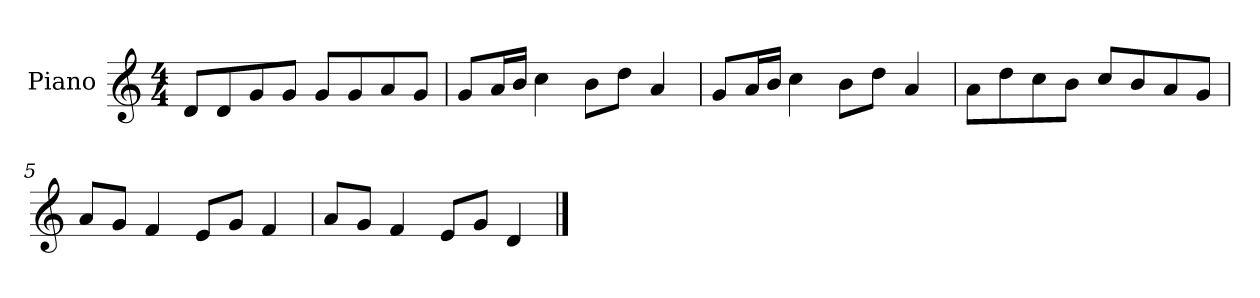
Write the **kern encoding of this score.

**kern
*part1
*staff1
*I"Piano
*I'P-no
*clefG2
*k[]
*M4/4
*MM90
=1
8d/L
8d/
8g/
8g/J
8g/L
8g/
8a/
8g/J
=2
8g/L
16a/L
16b/JJ
4cc\
8b\L
8dd\J
4a/
=3
8g/L
16a/L
16b/JJ
4cc\
8b\L
8dd\J
4a/
=4
8a\L
8dd\
8cc\
8b\J
8cc/L
8b/
8a/
8g/J
=5
8a/L
8g/J
4f/
8e/L
8g/J
4f/
!!LO:LB:g=z
=6
8a/L
8g/J
4f/
8e/L
8g/J
4d/
==
*-
